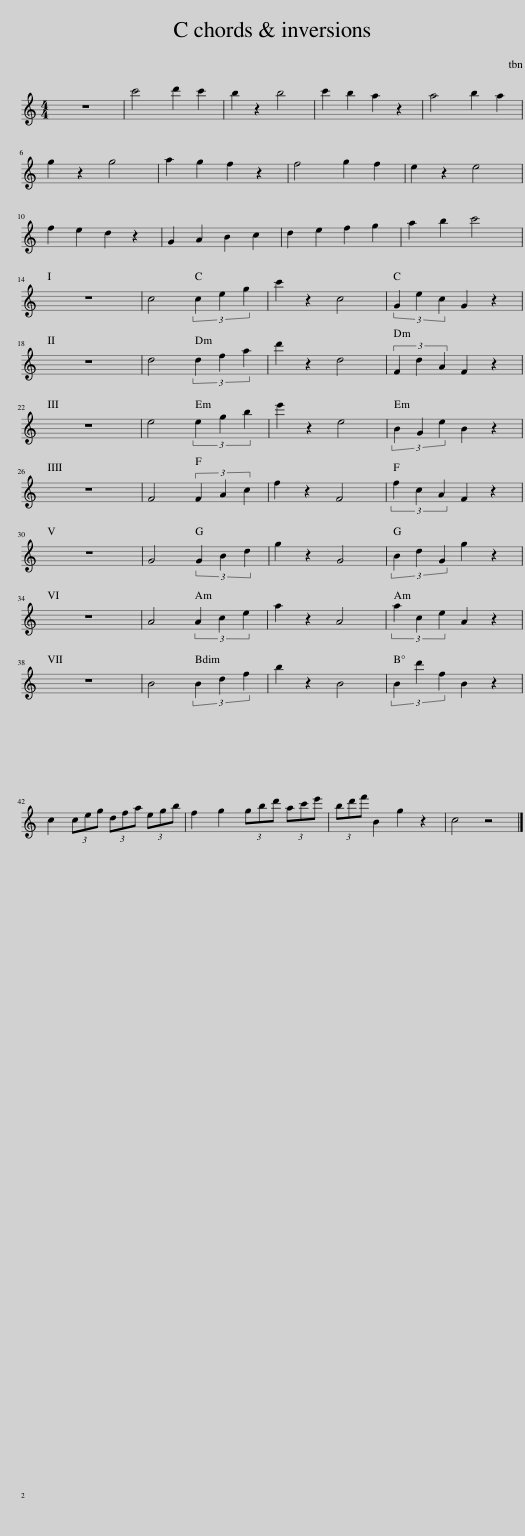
X:1
L:1/8
M:4/4
I:linebreak $
K:C
V:1 treble
V:1
 z8 | c'4 d'2 c'2 | b2 z2 b4 | c'2 b2 a2 z2 | a4 b2 a2 |$ %5
 g2 z2 g4 | a2 g2 f2 z2 | f4 g2 f2 | e2 z2 e4 |$ f2 e2 d2 z2 | %10
 G2 A2 B2 c2 | d2 e2 f2 g2 | a2 b2 c'4 |$ z8 | c4 (3c2 e2 g2 | %15
 c'2 z2 c4 | (3G2 e2 c2 G2 z2 |$ z8 | d4 (3d2 f2 a2 | d'2 z2 d4 | %20
 (3F2 d2 A2 F2 z2 |$ z8 | e4 (3e2 g2 b2 | e'2 z2 e4 | (3B2 G2 e2 B2 z2 |$ %25
 z8 | F4 (3F2 A2 c2 | f2 z2 F4 | (3f2 c2 A2 F2 z2 |$ z8 | %30
 G4 (3G2 B2 d2 | g2 z2 G4 | (3B2 d2 G2 g2 z2 |$ z8 | A4 (3A2 c2 e2 | %35
 a2 z2 A4 | (3a2 c2 e2 A2 z2 |$ z8 | B4 (3B2 d2 f2 | b2 z2 B4 | %40
 (3B2 d'2 f2 B2 z2 |$ c2 (3ceg (3dfa (3egb | f2 g2 (3gbd' (3ac'e' | (3bd'f' B2 g2 z2 | c4 z4 |] %45
